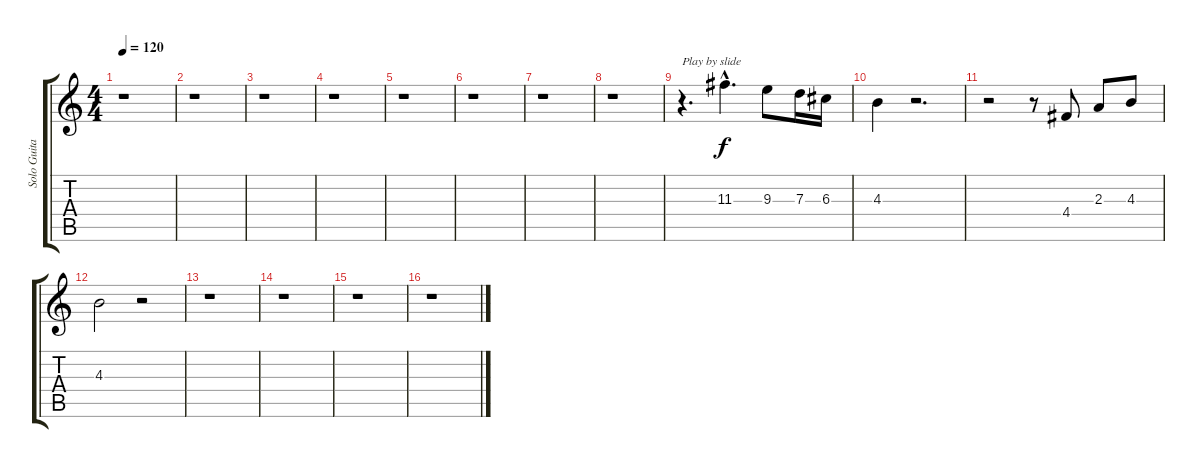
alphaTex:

\track ("Solo Guitar" "Solo Guita") {instrument distortionguitar}
\staff {score tabs}
\tuning (E4 B3 G3 D3 A2 E2) {hide}
\ts (4 4)
\tempo 120
\clef g2
\ks c
r.1{dy f} |
r.1 |
r.1 |
r.1 |
r.1 |
r.1 |
r.1 |
r.1 |
r.4{d txt "Play by slide"} 11.3{hac}.4{d} 9.3.8 7.3.16 6.3.16 |
4.3.4 r.2{d} |
r.2 r.8 4.4.8 2.3.8 4.3.8 |
4.3.2 r.2 |
r.1 |
r.1 |
r.1 |
r.1
